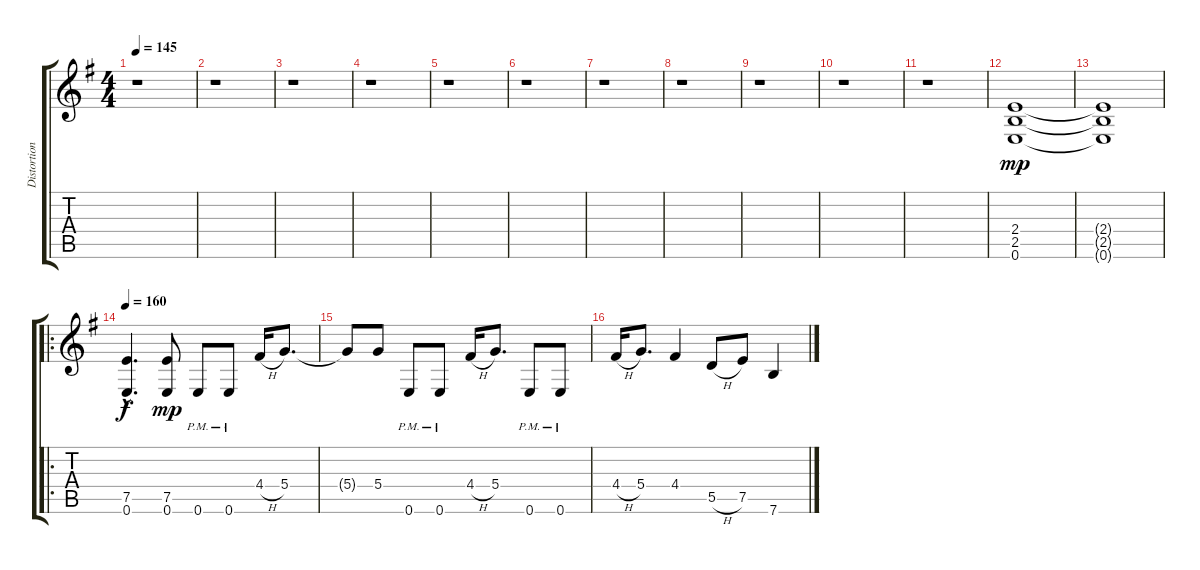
\track ("Distortion (Left)" "Distortion") {instrument overdrivenguitar}
\staff {score tabs}
\tuning (E4 B3 G3 D3 A2 E2) {hide}
\ts (4 4)
\tempo 145
\clef g2
\ks g
r.1{dy mp} |
r.1 |
r.1 |
r.1 |
r.1 |
r.1 |
r.1 |
r.1 |
r.1 |
r.1 |
r.1 |
(2.4 2.5 0.6).1 |
(2.4{t} 2.5{t} 0.6{t}).1 |
\ro
\tempo 160
(7.5{hac} 0.6{hac}).4{d dy f} (7.5 0.6).8{dy mp} 0.6{pm}.8 0.6{pm}.8 4.4{h}.16 5.4.8{d} |
5.4{t}.8 5.4.8 0.6{pm}.8 0.6{pm}.8 4.4{h}.16 5.4.8{d} 0.6{pm}.8 0.6{pm}.8 |
4.4{h}.16 5.4.8{d} 4.4.4 5.5{h}.8 7.5.8 7.6.4
